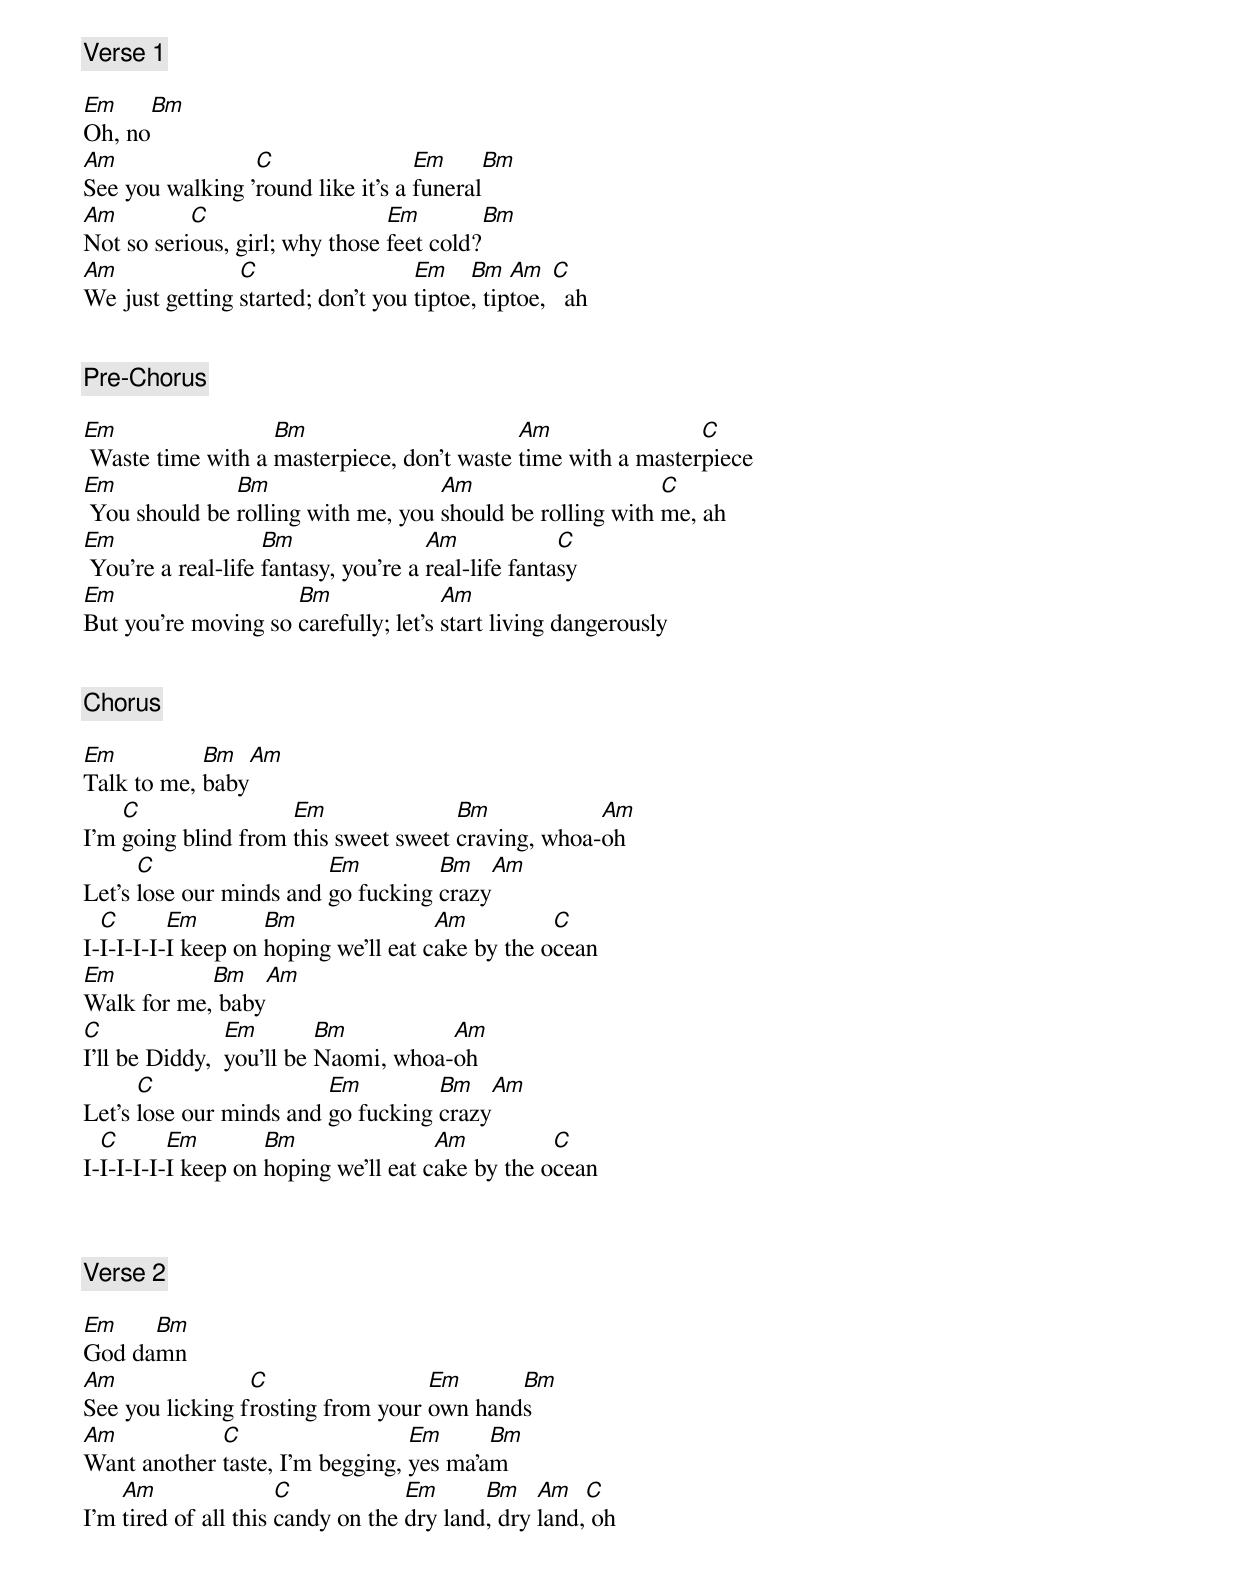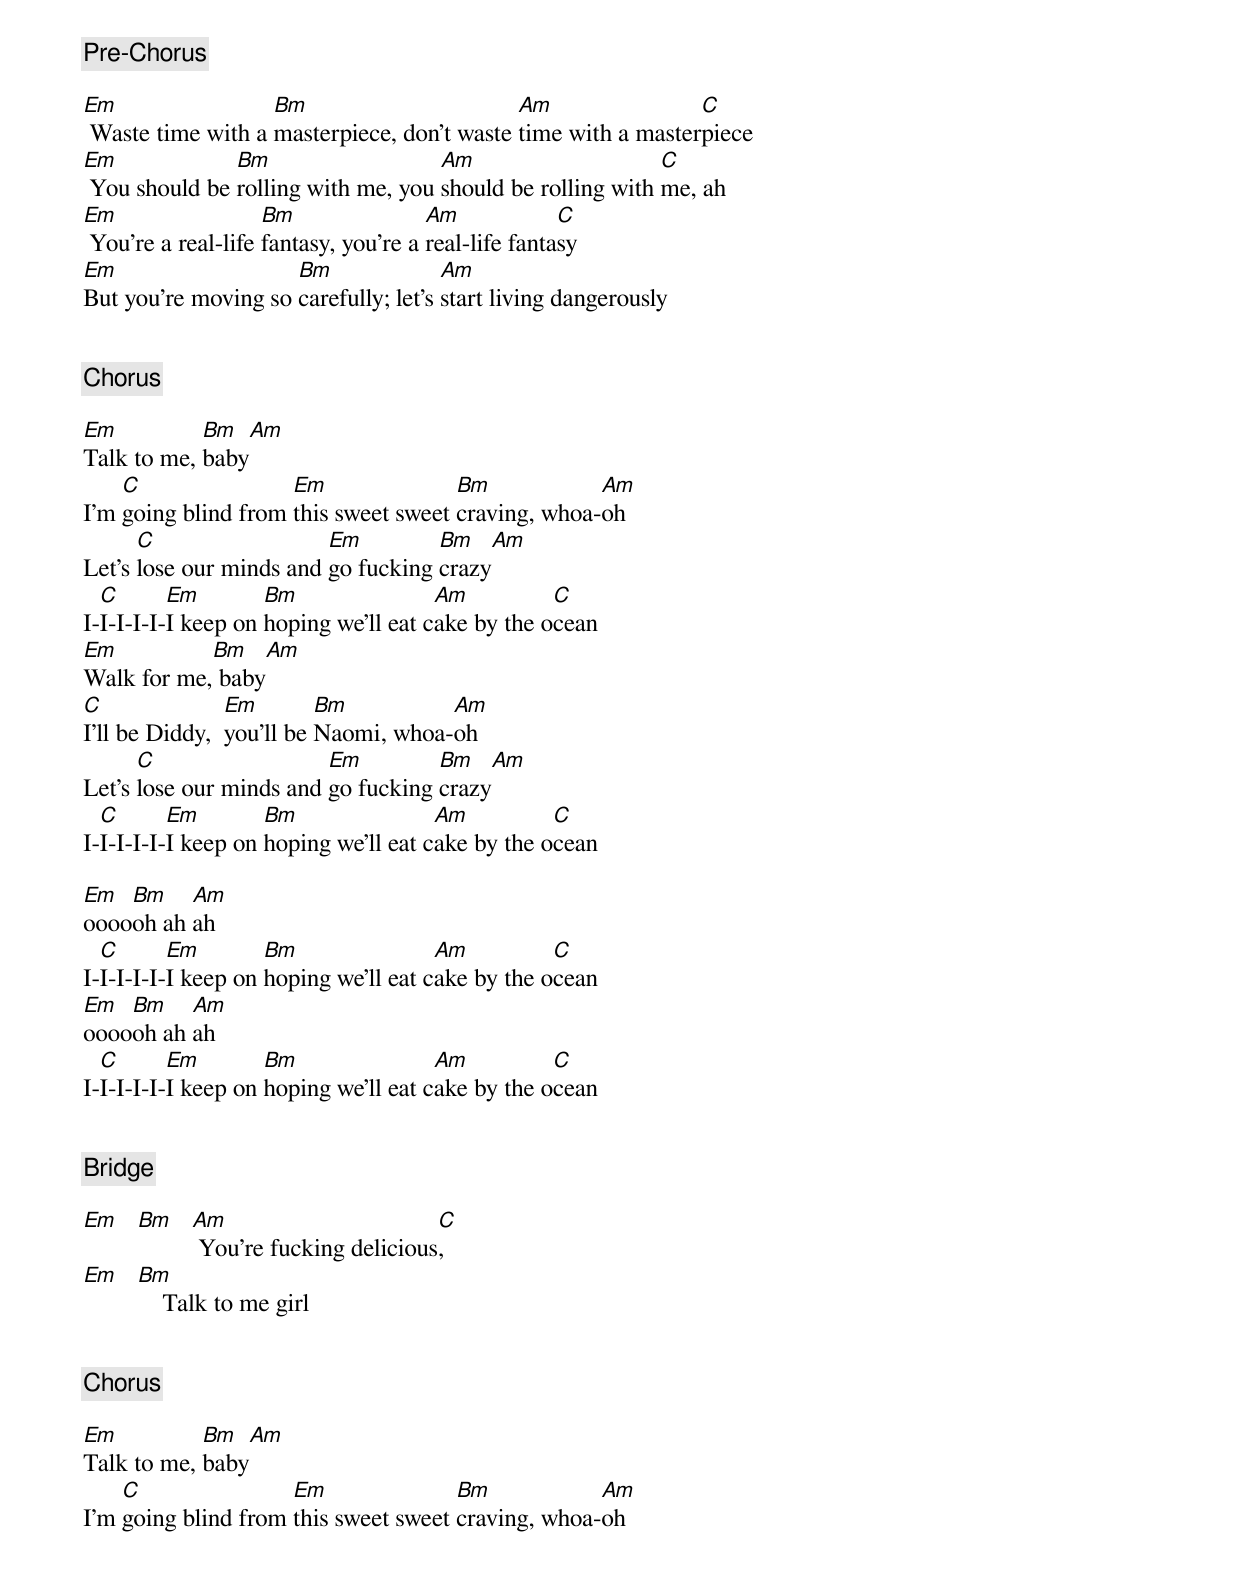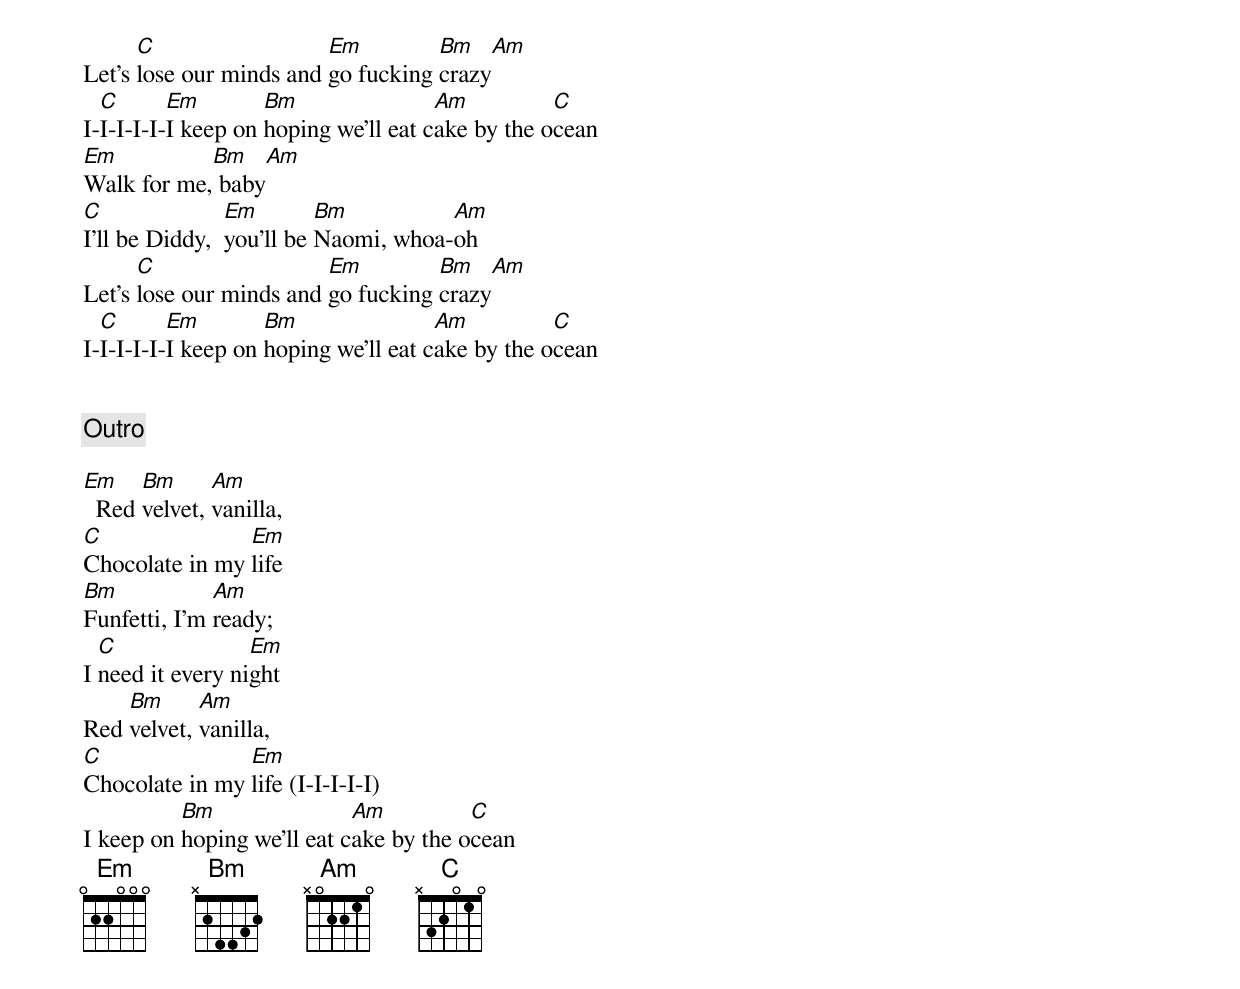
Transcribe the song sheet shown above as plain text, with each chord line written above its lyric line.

[Verse 1]

Em    Bm
Oh, no
Am               C                 Em      Bm
See you walking 'round like it's a funeral
Am         C                    Em         Bm
Not so serious, girl; why those feet cold?
Am              C                  Em    Bm   Am   C
We just getting started; don't you tiptoe, tiptoe,   ah


[Pre-Chorus]

Em                 Bm                       Am                C
 Waste time with a masterpiece, don't waste time with a masterpiece
Em             Bm                   Am                     C
 You should be rolling with me, you should be rolling with me, ah
Em                  Bm                Am             C
 You're a real-life fantasy, you're a real-life fantasy
Em                   Bm               Am
But you're moving so carefully; let's start living dangerously


[Chorus]

Em          Bm   Am
Talk to me, baby
    C                Em               Bm            Am
I'm going blind from this sweet sweet craving, whoa-oh
      C                  Em         Bm    Am
Let's lose our minds and go fucking crazy
  C       Em        Bm                Am          C
I-I-I-I-I-I keep on hoping we'll eat cake by the ocean
Em          Bm   Am
Walk for me, baby
C               Em        Bm          Am
I'll be Diddy,  you'll be Naomi, whoa-oh
      C                  Em         Bm    Am
Let's lose our minds and go fucking crazy
  C       Em        Bm                Am          C
I-I-I-I-I-I keep on hoping we'll eat cake by the ocean



[Verse 2]

Em    Bm
God damn
Am               C                 Em      Bm
See you licking frosting from your own hands
Am           C                   Em      Bm
Want another taste, I'm begging, yes ma'am
    Am                C            Em      Bm    Am   C
I'm tired of all this candy on the dry land, dry land, oh


[Pre-Chorus]

Em                 Bm                       Am                C
 Waste time with a masterpiece, don't waste time with a masterpiece
Em             Bm                   Am                     C
 You should be rolling with me, you should be rolling with me, ah
Em                  Bm                Am             C
 You're a real-life fantasy, you're a real-life fantasy
Em                   Bm               Am
But you're moving so carefully; let's start living dangerously


[Chorus]

Em          Bm   Am
Talk to me, baby
    C                Em               Bm            Am
I'm going blind from this sweet sweet craving, whoa-oh
      C                  Em         Bm    Am
Let's lose our minds and go fucking crazy
  C       Em        Bm                Am          C
I-I-I-I-I-I keep on hoping we'll eat cake by the ocean
Em          Bm   Am
Walk for me, baby
C               Em        Bm          Am
I'll be Diddy,  you'll be Naomi, whoa-oh
      C                  Em         Bm    Am
Let's lose our minds and go fucking crazy
  C       Em        Bm                Am          C
I-I-I-I-I-I keep on hoping we'll eat cake by the ocean

Em  Bm    Am
oooooh ah ah
  C       Em        Bm                Am          C
I-I-I-I-I-I keep on hoping we'll eat cake by the ocean
Em  Bm    Am
oooooh ah ah
  C       Em        Bm                Am          C
I-I-I-I-I-I keep on hoping we'll eat cake by the ocean


[Bridge]

Em Bm Am                       C
       You're fucking delicious,
Em Bm
       Talk to me girl


[Chorus]

Em          Bm   Am
Talk to me, baby
    C                Em               Bm            Am
I'm going blind from this sweet sweet craving, whoa-oh
      C                  Em         Bm    Am
Let's lose our minds and go fucking crazy
  C       Em        Bm                Am          C
I-I-I-I-I-I keep on hoping we'll eat cake by the ocean
Em          Bm   Am
Walk for me, baby
C               Em        Bm          Am
I'll be Diddy,  you'll be Naomi, whoa-oh
      C                  Em         Bm    Am
Let's lose our minds and go fucking crazy
  C       Em        Bm                Am          C
I-I-I-I-I-I keep on hoping we'll eat cake by the ocean


[Outro]

Em    Bm      Am
  Red velvet, vanilla,
C               Em
Chocolate in my life
Bm            Am
Funfetti, I'm ready;
  C               Em
I need it every night
    Bm      Am
Red velvet, vanilla,
C               Em
Chocolate in my life (I-I-I-I-I)
          Bm                Am          C
I keep on hoping we'll eat cake by the ocean
